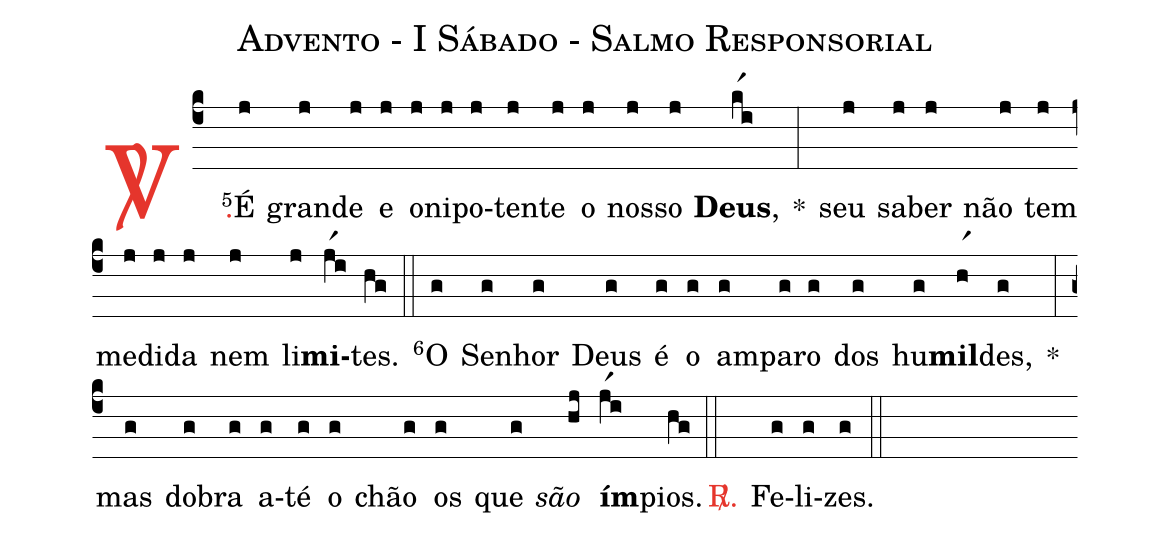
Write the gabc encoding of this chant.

name: Advento - I Sábado - Salmo Responsorial;
%%
(c4)

<c><sp>V/</sp>.</c>() <v>\VSup{5}</v>É(j) gran(j)de(j) e(j) o(j)ni(j)po(j)ten(j)te(j) o(j) nos(j)so(j) <b>Deus</b>,(kr1i) *(:)
seu(j) sa(j)ber(j) não(j) tem(j) me(j)di(j)da(j) nem(j) li(j)<b>mi</b>(jr1i)tes.(hg)

(::)

<v>\VSup{6}</v>O(g) Se(g)nhor(g) Deus(g) é(g) o(g) am(g)pa(g)ro(g) dos(g) hu(g)<b>mil</b>(hr1)des,(g) *(:)
mas(g) do(g)bra(g) a(g)té(g) o(g) chão(g) os(g) que(g) <i>são</i>(hj) <b>ím</b>(jr1i)pios.(hg)

(::)

<c><sp>R/</sp>.</c>() Fe(g)li(g)zes.(g)

(::)
